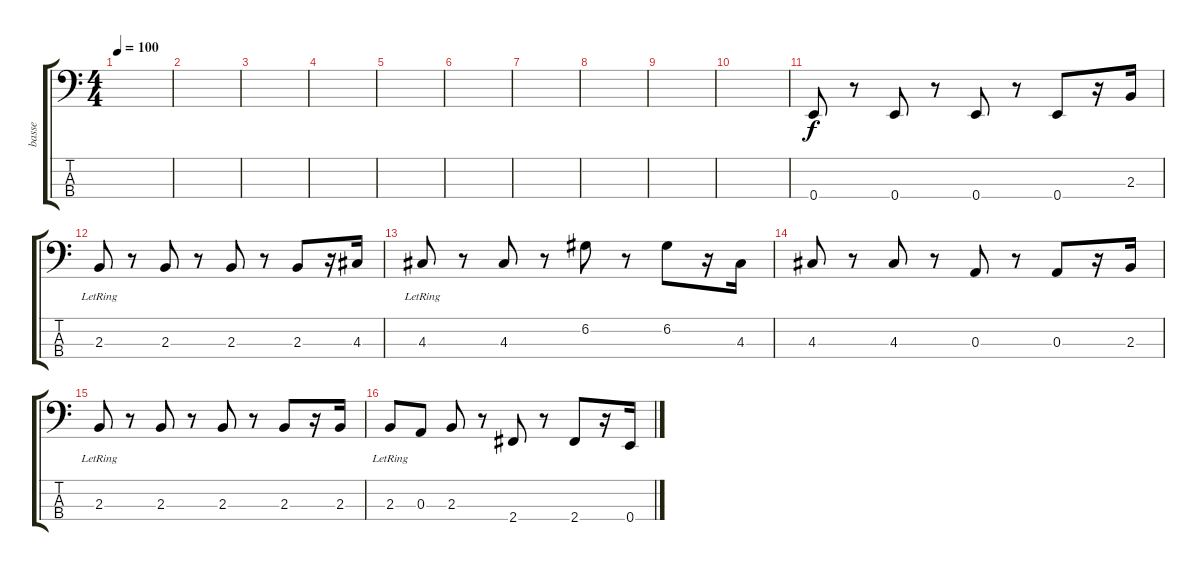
\track ("basse" "basse") {instrument acousticbass}
\staff {score tabs}
\tuning (G2 D2 A1 E1) {hide}
\ts (4 4)
\tempo 100
\clef f4
\ks c
|
|
|
|
|
|
|
|
|
|
0.4.8 r.8 0.4.8 r.8 0.4.8 r.8 0.4.8 r.16 2.3.16 |
2.3{lr}.8 r.8 2.3.8 r.8 2.3.8 r.8 2.3.8 r.16 4.3.16 |
4.3{lr}.8 r.8 4.3.8 r.8 6.2.8 r.8 6.2.8 r.16 4.3.16 |
4.3.8 r.8 4.3.8 r.8 0.3.8 r.8 0.3.8 r.16 2.3.16 |
2.3{lr}.8 r.8 2.3.8 r.8 2.3.8 r.8 2.3.8 r.16 2.3.16 |
2.3{lr}.8 0.3.8 2.3.8 r.8 2.4.8 r.8 2.4.8 r.16 0.4.16
